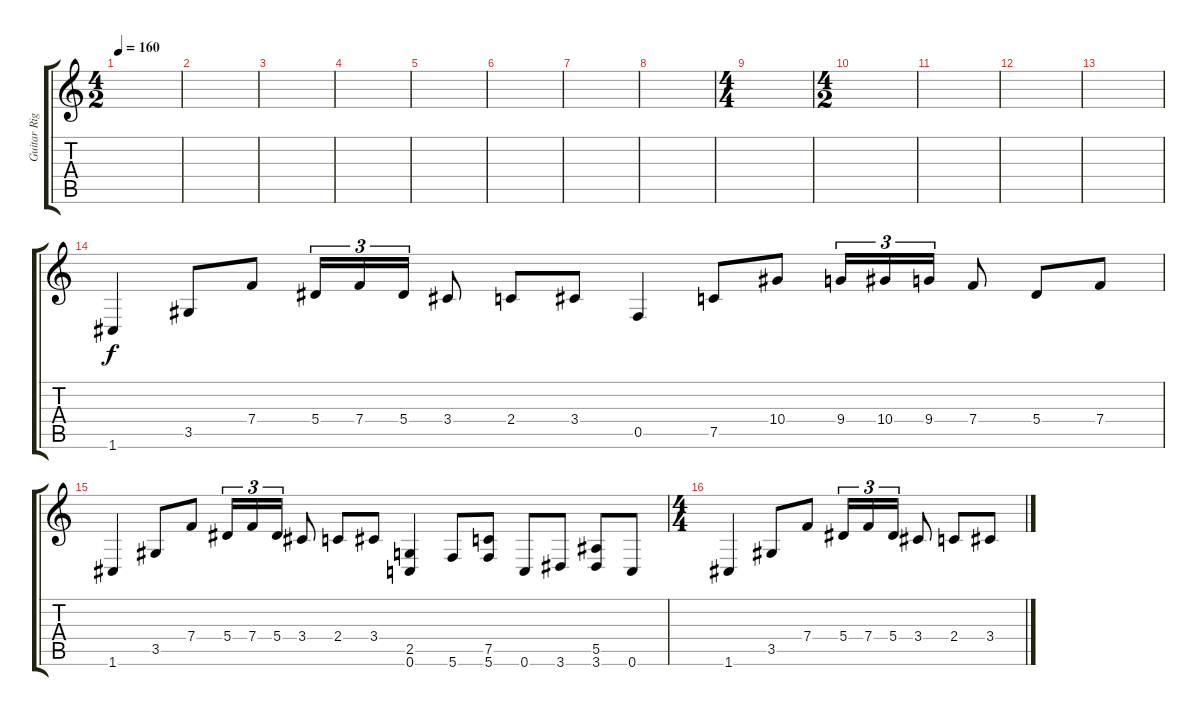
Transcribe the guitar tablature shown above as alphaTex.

\track ("Guitar Right" "Guitar Rig") {instrument overdrivenguitar}
\staff {score tabs}
\tuning (C4 G3 Eb3 Bb2 F2 C2) {hide}
\ts (4 2)
\tempo 160
\clef g2
\ks c
|
|
|
|
|
|
|
|
\ts (4 4)
|
\ts (4 2)
|
|
|
|
1.6.4 3.5.8 7.4.8 5.4.16{tu (3 2)} 7.4.16{tu (3 2)} 5.4.16{tu (3 2)} 3.4.8 2.4.8 3.4.8 0.5.4 7.5.8 10.4.8 9.4.16{tu (3 2)} 10.4.16{tu (3 2)} 9.4.16{tu (3 2)} 7.4.8 5.4.8 7.4.8 |
1.6.4 3.5.8 7.4.8 5.4.16{tu (3 2)} 7.4.16{tu (3 2)} 5.4.16{tu (3 2)} 3.4.8 2.4.8 3.4.8 (2.5 0.6).4 5.6.8 (7.5 5.6).8 0.6.8 3.6.8 (5.5 3.6).8 0.6.8 |
\ts (4 4)
1.6.4 3.5.8 7.4.8 5.4.16{tu (3 2)} 7.4.16{tu (3 2)} 5.4.16{tu (3 2)} 3.4.8 2.4.8 3.4.8
